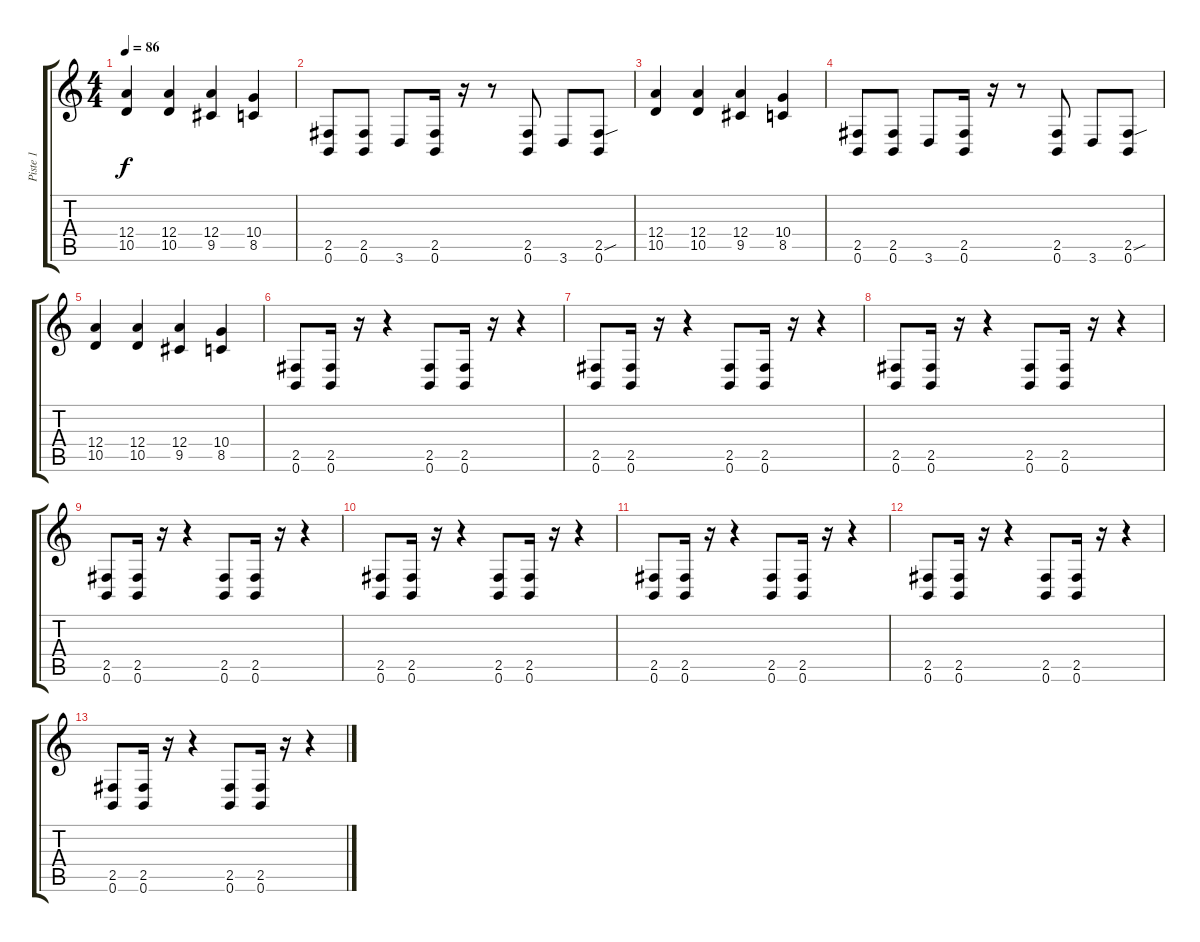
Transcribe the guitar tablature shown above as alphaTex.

\track ("Piste 1" "Piste 1") {instrument distortionguitar}
\staff {score tabs}
\tuning (B3 Gb3 D3 A2 E2 B1) {hide}
\ts (4 4)
\tempo 86
\clef g2
\ks c
(12.4 10.5).4{dy f} (12.4 10.5).4 (12.4 9.5).4 (10.4 8.5).4 |
(2.5 0.6).8 (2.5 0.6).8 3.6.8 (2.5 0.6).16 r.16 r.8 (2.5 0.6).8 3.6.8 (2.5{sou} 0.6).8 |
(12.4 10.5).4 (12.4 10.5).4 (12.4 9.5).4 (10.4 8.5).4 |
(2.5 0.6).8 (2.5 0.6).8 3.6.8 (2.5 0.6).16 r.16 r.8 (2.5 0.6).8 3.6.8 (2.5{sou} 0.6).8 |
(12.4 10.5).4 (12.4 10.5).4 (12.4 9.5).4 (10.4 8.5).4 |
(2.5 0.6).8 (2.5 0.6).16 r.16 r.4 (2.5 0.6).8 (2.5 0.6).16 r.16 r.4 |
(2.5 0.6).8 (2.5 0.6).16 r.16 r.4 (2.5 0.6).8 (2.5 0.6).16 r.16 r.4 |
(2.5 0.6).8 (2.5 0.6).16 r.16 r.4 (2.5 0.6).8 (2.5 0.6).16 r.16 r.4 |
(2.5 0.6).8 (2.5 0.6).16 r.16 r.4 (2.5 0.6).8 (2.5 0.6).16 r.16 r.4 |
(2.5 0.6).8 (2.5 0.6).16 r.16 r.4 (2.5 0.6).8 (2.5 0.6).16 r.16 r.4 |
(2.5 0.6).8 (2.5 0.6).16 r.16 r.4 (2.5 0.6).8 (2.5 0.6).16 r.16 r.4 |
(2.5 0.6).8 (2.5 0.6).16 r.16 r.4 (2.5 0.6).8 (2.5 0.6).16 r.16 r.4 |
(2.5 0.6).8 (2.5 0.6).16 r.16 r.4 (2.5 0.6).8 (2.5 0.6).16 r.16 r.4
